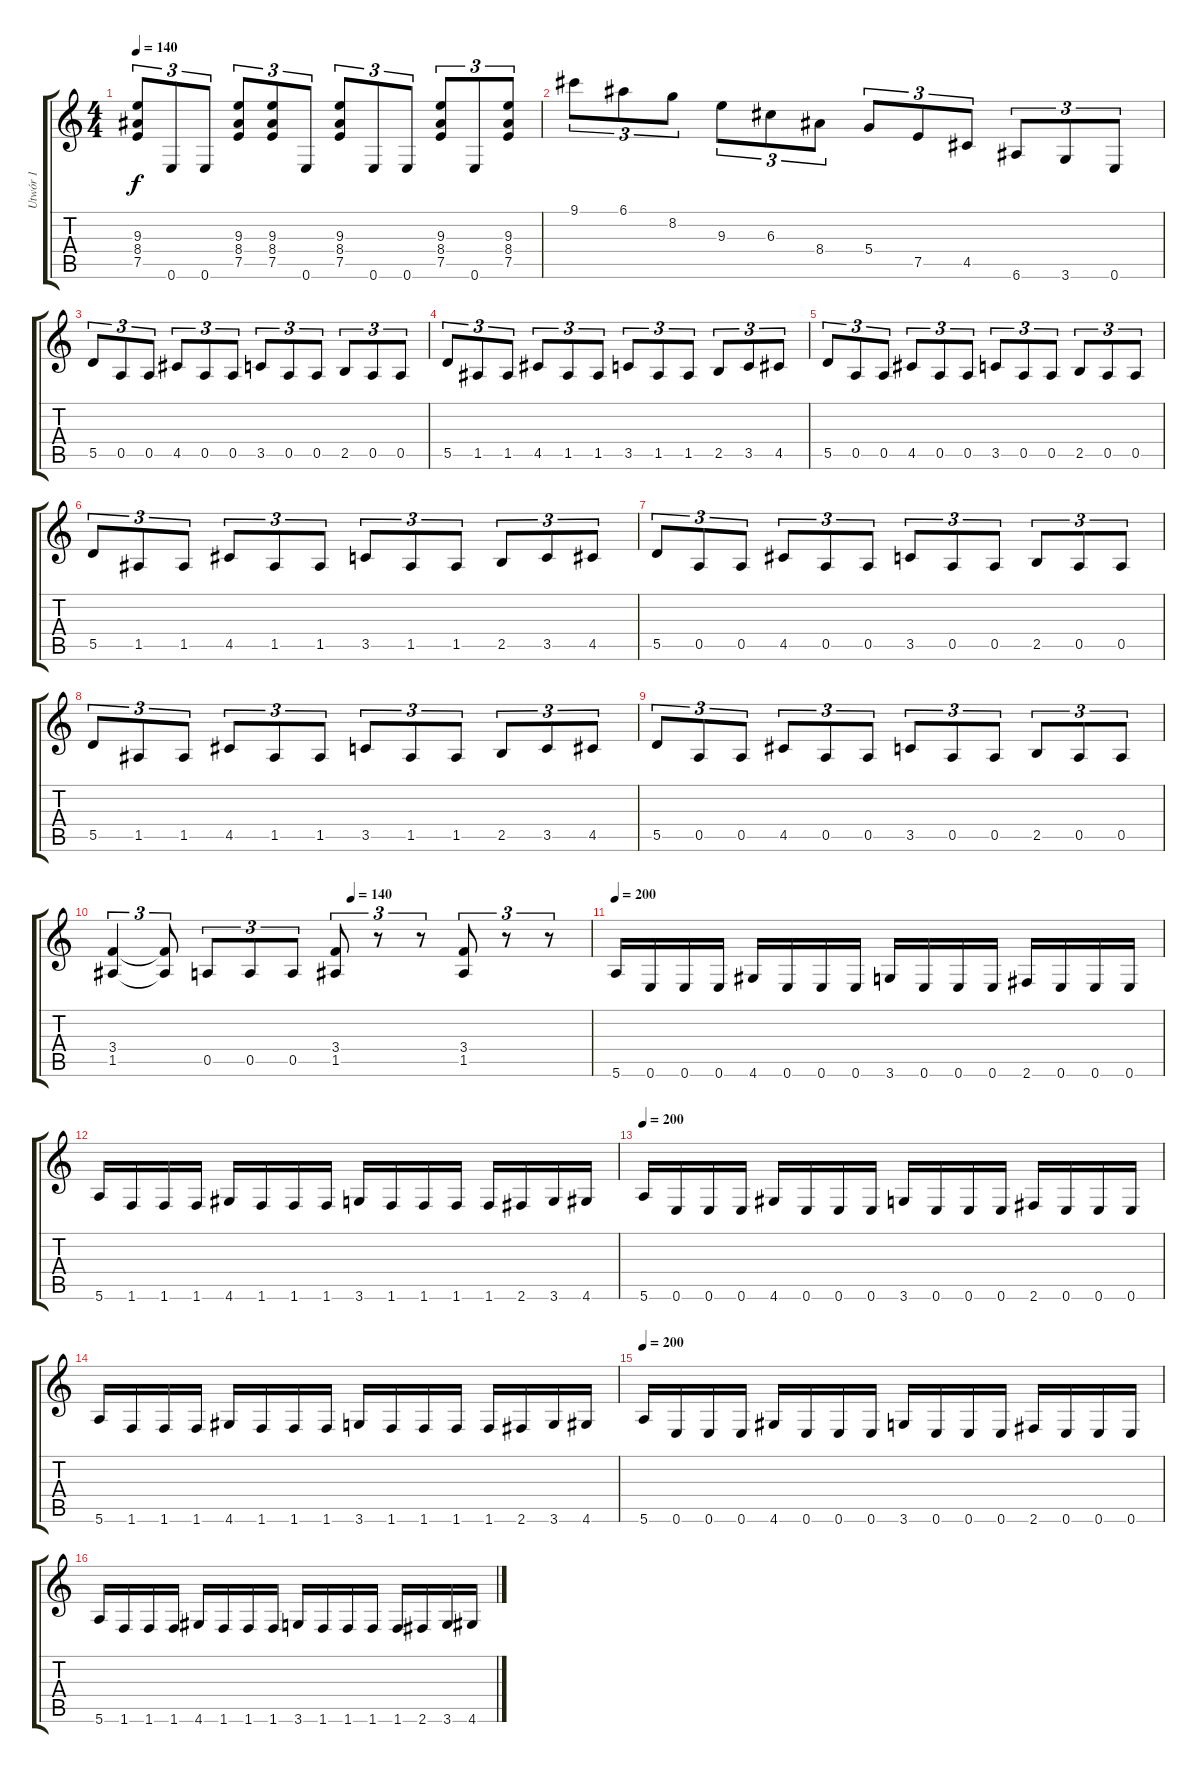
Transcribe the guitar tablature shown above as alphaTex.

\track ("Utwór 1" "Utwór 1") {instrument distortionguitar}
\staff {score tabs}
\tuning (E4 B3 G3 D3 A2 E2) {hide}
\ts (4 4)
\tempo 140
\clef g2
\ks c
(9.3 8.4 7.5).8{tu (3 2) dy f} 0.6.8{tu (3 2)} 0.6.8{tu (3 2)} (9.3 8.4 7.5).8{tu (3 2)} (9.3 8.4 7.5).8{tu (3 2)} 0.6.8{tu (3 2)} (9.3 8.4 7.5).8{tu (3 2)} 0.6.8{tu (3 2)} 0.6.8{tu (3 2)} (9.3 8.4 7.5).8{tu (3 2)} 0.6.8{tu (3 2)} (9.3 8.4 7.5).8{tu (3 2)} |
9.1.8{tu (3 2)} 6.1.8{tu (3 2)} 8.2.8{tu (3 2)} 9.3.8{tu (3 2)} 6.3.8{tu (3 2)} 8.4.8{tu (3 2)} 5.4.8{tu (3 2)} 7.5.8{tu (3 2)} 4.5.8{tu (3 2)} 6.6.8{tu (3 2)} 3.6.8{tu (3 2)} 0.6.8{tu (3 2)} |
5.5.8{tu (3 2)} 0.5.8{tu (3 2)} 0.5.8{tu (3 2)} 4.5.8{tu (3 2)} 0.5.8{tu (3 2)} 0.5.8{tu (3 2)} 3.5.8{tu (3 2)} 0.5.8{tu (3 2)} 0.5.8{tu (3 2)} 2.5.8{tu (3 2)} 0.5.8{tu (3 2)} 0.5.8{tu (3 2)} |
5.5.8{tu (3 2)} 1.5.8{tu (3 2)} 1.5.8{tu (3 2)} 4.5.8{tu (3 2)} 1.5.8{tu (3 2)} 1.5.8{tu (3 2)} 3.5.8{tu (3 2)} 1.5.8{tu (3 2)} 1.5.8{tu (3 2)} 2.5.8{tu (3 2)} 3.5.8{tu (3 2)} 4.5.8{tu (3 2)} |
5.5.8{tu (3 2)} 0.5.8{tu (3 2)} 0.5.8{tu (3 2)} 4.5.8{tu (3 2)} 0.5.8{tu (3 2)} 0.5.8{tu (3 2)} 3.5.8{tu (3 2)} 0.5.8{tu (3 2)} 0.5.8{tu (3 2)} 2.5.8{tu (3 2)} 0.5.8{tu (3 2)} 0.5.8{tu (3 2)} |
5.5.8{tu (3 2)} 1.5.8{tu (3 2)} 1.5.8{tu (3 2)} 4.5.8{tu (3 2)} 1.5.8{tu (3 2)} 1.5.8{tu (3 2)} 3.5.8{tu (3 2)} 1.5.8{tu (3 2)} 1.5.8{tu (3 2)} 2.5.8{tu (3 2)} 3.5.8{tu (3 2)} 4.5.8{tu (3 2)} |
5.5.8{tu (3 2)} 0.5.8{tu (3 2)} 0.5.8{tu (3 2)} 4.5.8{tu (3 2)} 0.5.8{tu (3 2)} 0.5.8{tu (3 2)} 3.5.8{tu (3 2)} 0.5.8{tu (3 2)} 0.5.8{tu (3 2)} 2.5.8{tu (3 2)} 0.5.8{tu (3 2)} 0.5.8{tu (3 2)} |
5.5.8{tu (3 2)} 1.5.8{tu (3 2)} 1.5.8{tu (3 2)} 4.5.8{tu (3 2)} 1.5.8{tu (3 2)} 1.5.8{tu (3 2)} 3.5.8{tu (3 2)} 1.5.8{tu (3 2)} 1.5.8{tu (3 2)} 2.5.8{tu (3 2)} 3.5.8{tu (3 2)} 4.5.8{tu (3 2)} |
5.5.8{tu (3 2)} 0.5.8{tu (3 2)} 0.5.8{tu (3 2)} 4.5.8{tu (3 2)} 0.5.8{tu (3 2)} 0.5.8{tu (3 2)} 3.5.8{tu (3 2)} 0.5.8{tu (3 2)} 0.5.8{tu (3 2)} 2.5.8{tu (3 2)} 0.5.8{tu (3 2)} 0.5.8{tu (3 2)} |
\tempo (140 0.5)
(3.4 1.5).4{tu (3 2)} (3.4{t} 1.5{t}).8{tu (3 2)} 0.5.8{tu (3 2)} 0.5.8{tu (3 2)} 0.5.8{tu (3 2)} (3.4 1.5).8{tu (3 2)} r.8{tu (3 2)} r.8{tu (3 2)} (3.4 1.5).8{tu (3 2)} r.8{tu (3 2)} r.8{tu (3 2)} |
\tempo 200
5.6.16 0.6.16 0.6.16 0.6.16 4.6.16 0.6.16 0.6.16 0.6.16 3.6.16 0.6.16 0.6.16 0.6.16 2.6.16 0.6.16 0.6.16 0.6.16 |
5.6.16 1.6.16 1.6.16 1.6.16 4.6.16 1.6.16 1.6.16 1.6.16 3.6.16 1.6.16 1.6.16 1.6.16 1.6.16 2.6.16 3.6.16 4.6.16 |
\tempo 200
5.6.16 0.6.16 0.6.16 0.6.16 4.6.16 0.6.16 0.6.16 0.6.16 3.6.16 0.6.16 0.6.16 0.6.16 2.6.16 0.6.16 0.6.16 0.6.16 |
5.6.16 1.6.16 1.6.16 1.6.16 4.6.16 1.6.16 1.6.16 1.6.16 3.6.16 1.6.16 1.6.16 1.6.16 1.6.16 2.6.16 3.6.16 4.6.16 |
\tempo 200
5.6.16 0.6.16 0.6.16 0.6.16 4.6.16 0.6.16 0.6.16 0.6.16 3.6.16 0.6.16 0.6.16 0.6.16 2.6.16 0.6.16 0.6.16 0.6.16 |
5.6.16 1.6.16 1.6.16 1.6.16 4.6.16 1.6.16 1.6.16 1.6.16 3.6.16 1.6.16 1.6.16 1.6.16 1.6.16 2.6.16 3.6.16 4.6.16
